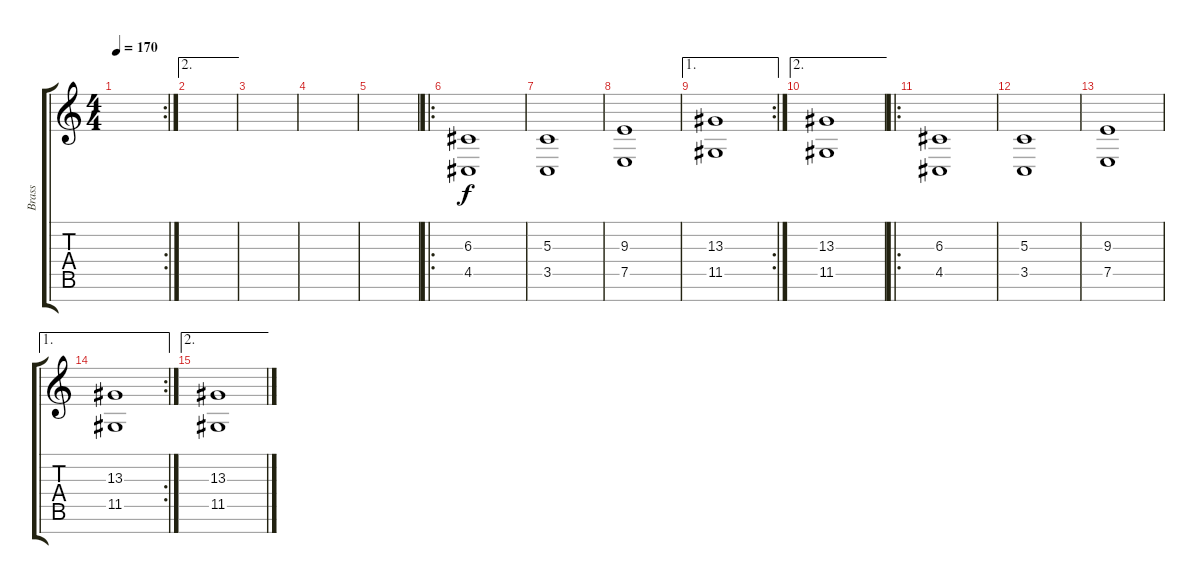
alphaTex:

\track ("Brass" "Brass") {instrument tuba}
\staff {score tabs}
\tuning (E4 B3 G3 D3 A2 E2 B1) {hide}
\rc 2
\ts (4 4)
\tempo 170
\clef g2
\ks c
|
\ae 2
|
|
|
|
\ro
(6.3 4.5).1 |
(5.3 3.5).1 |
(9.3 7.5).1 |
\ae 1
\rc 2
(13.3 11.5).1 |
\ae 2
(13.3 11.5).1 |
\ro
(6.3 4.5).1 |
(5.3 3.5).1 |
(9.3 7.5).1 |
\ae 1
\rc 2
(13.3 11.5).1 |
\ae 2
(13.3 11.5).1
